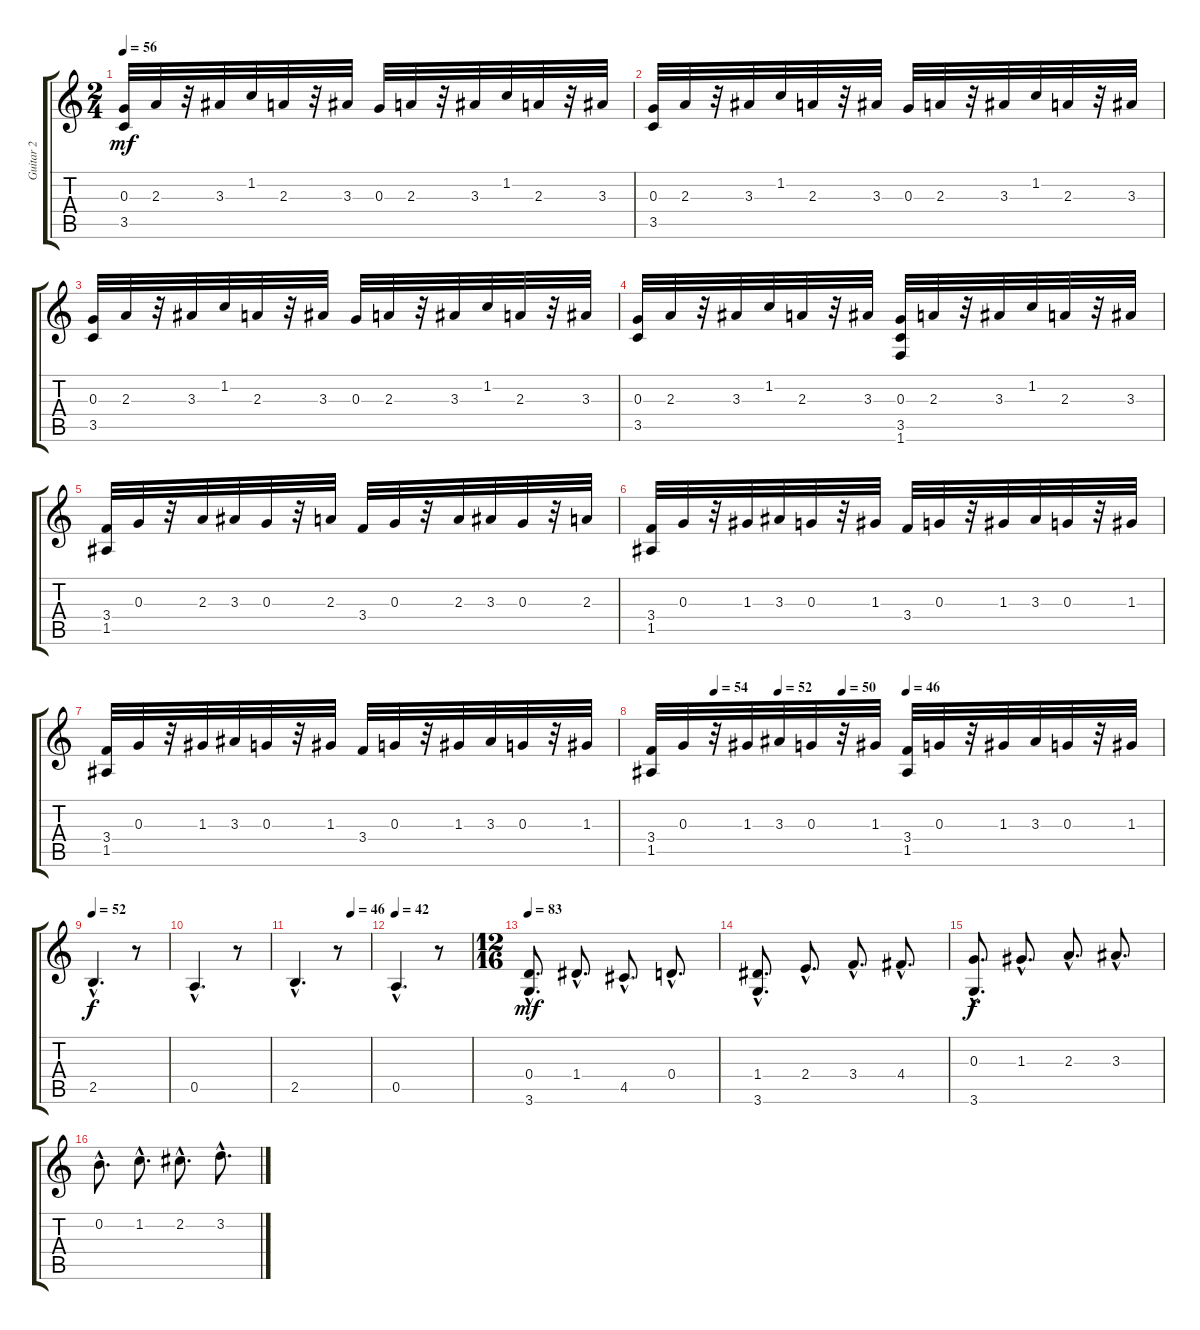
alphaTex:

\track ("Guitar 2" "Guitar 2") {instrument acousticguitarnylon}
\staff {score tabs}
\tuning (E4 B3 G3 D3 A2 E2) {hide}
\ts (2 4)
\tempo 56
\clef g2
\ks c
(0.3 3.5).32{dy mf} 2.3.32 r.32 3.3.32 1.2.32 2.3.32 r.32 3.3.32 0.3.32 2.3.32 r.32 3.3.32 1.2.32 2.3.32 r.32 3.3.32 |
(0.3 3.5).32 2.3.32 r.32 3.3.32 1.2.32 2.3.32 r.32 3.3.32 0.3.32 2.3.32 r.32 3.3.32 1.2.32 2.3.32 r.32 3.3.32 |
(0.3 3.5).32 2.3.32 r.32 3.3.32 1.2.32 2.3.32 r.32 3.3.32 0.3.32 2.3.32 r.32 3.3.32 1.2.32 2.3.32 r.32 3.3.32 |
(0.3 3.5).32 2.3.32 r.32 3.3.32 1.2.32 2.3.32 r.32 3.3.32 (0.3 3.5 1.6).32 2.3.32 r.32 3.3.32 1.2.32 2.3.32 r.32 3.3.32 |
(3.4 1.5).32 0.3.32 r.32 2.3.32 3.3.32 0.3.32 r.32 2.3.32 3.4.32 0.3.32 r.32 2.3.32 3.3.32 0.3.32 r.32 2.3.32 |
(3.4 1.5).32 0.3.32 r.32 1.3.32 3.3.32 0.3.32 r.32 1.3.32 3.4.32 0.3.32 r.32 1.3.32 3.3.32 0.3.32 r.32 1.3.32 |
(3.4 1.5).32 0.3.32 r.32 1.3.32 3.3.32 0.3.32 r.32 1.3.32 3.4.32 0.3.32 r.32 1.3.32 3.3.32 0.3.32 r.32 1.3.32 |
\tempo (54 0.125)
\tempo (52 0.25)
\tempo (50 0.375)
\tempo (46 0.5)
(3.4 1.5).32 0.3.32 r.32 1.3.32 3.3.32 0.3.32 r.32 1.3.32 (3.4 1.5).32 0.3.32 r.32 1.3.32 3.3.32 0.3.32 r.32 1.3.32 |
\tempo 52
2.5{hac}.4{d dy f} r.8 |
0.5{hac}.4{d} r.8 |
\tempo (46 0.75)
2.5{hac}.4{d} r.8 |
\tempo 42
0.5{hac}.4{d} r.8 |
\ts (12 16)
\tempo 83
(0.4{hac} 3.6{hac}).8{d dy mf} 1.4{hac}.8{d} 4.5{hac}.8{d} 0.4{hac}.8{d} |
(1.4{hac} 3.6{hac}).8{d} 2.4{hac}.8{d} 3.4{hac}.8{d} 4.4{hac}.8{d} |
(0.3{hac} 3.6{hac}).8{d dy f} 1.3{hac}.8{d} 2.3{hac}.8{d} 3.3{hac}.8{d} |
0.2{hac}.8{d} 1.2{hac}.8{d} 2.2{hac}.8{d} 3.2{hac}.8{d}
